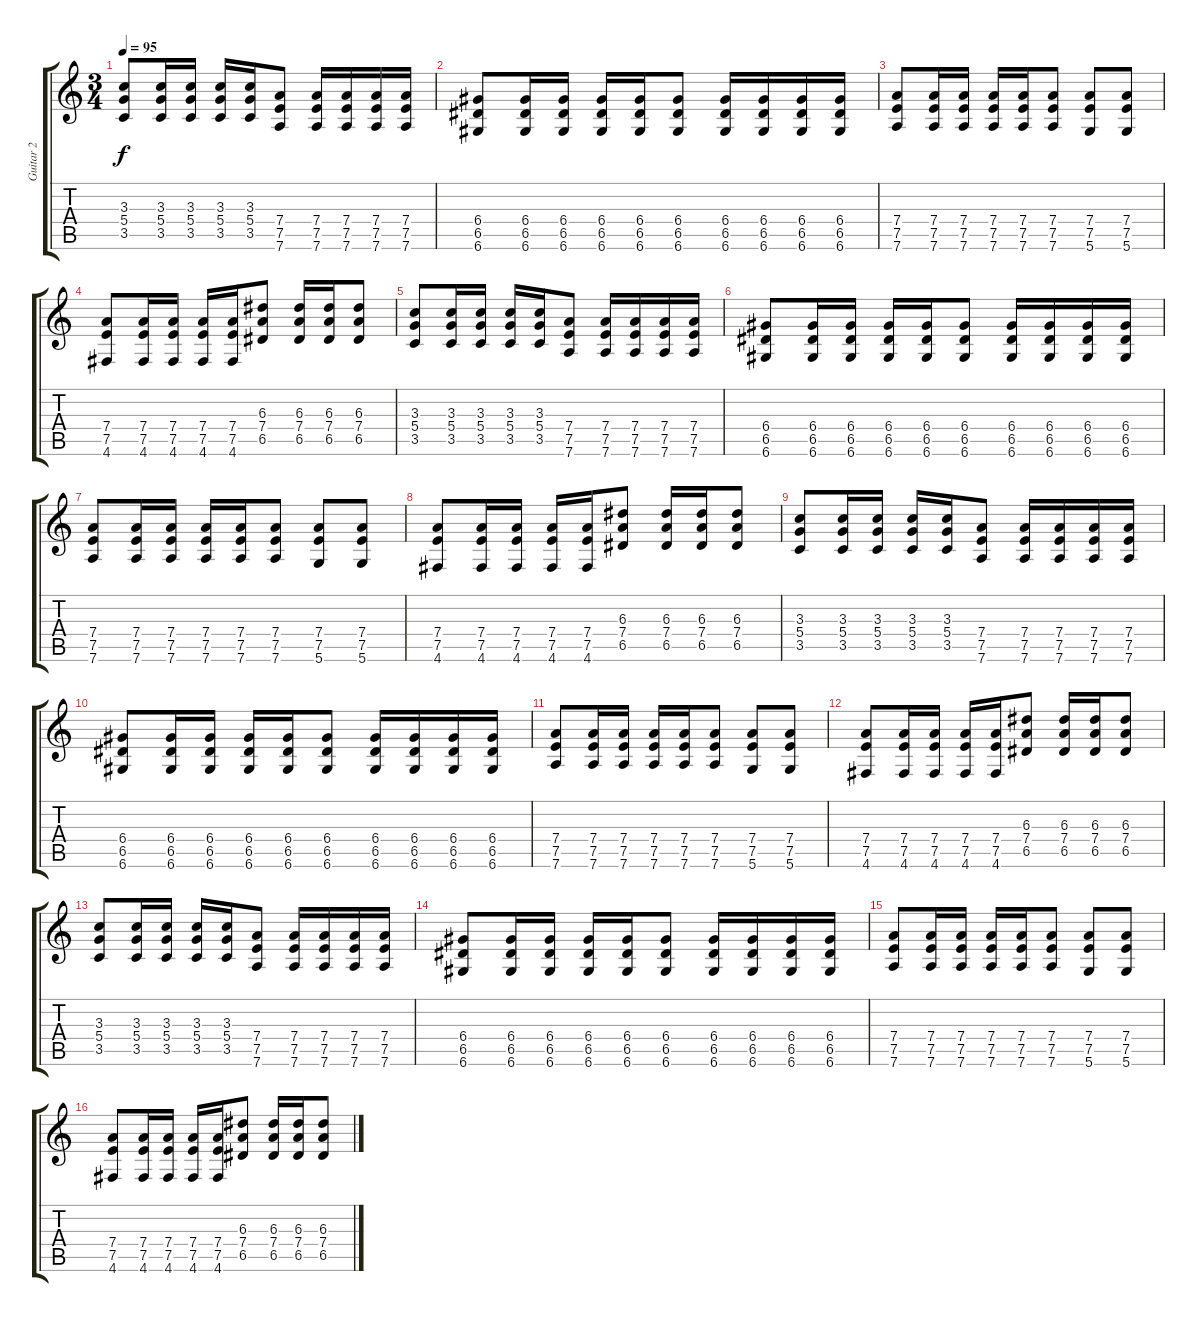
\track ("Guitar 2" "Guitar 2") {instrument distortionguitar}
\staff {score tabs}
\tuning (E4 D4 A3 D3 A2 D2) {hide}
\ts (3 4)
\tempo 95
\clef g2
\ks c
(3.3 5.4 3.5).8{dy f} (3.3 5.4 3.5).16 (3.3 5.4 3.5).16 (3.3 5.4 3.5).16 (3.3 5.4 3.5).16 (7.4 7.5 7.6).8 (7.4 7.5 7.6).16 (7.4 7.5 7.6).16 (7.4 7.5 7.6).16 (7.4 7.5 7.6).16 |
(6.4 6.5 6.6).8 (6.4 6.5 6.6).16 (6.4 6.5 6.6).16 (6.4 6.5 6.6).16 (6.4 6.5 6.6).16 (6.4 6.5 6.6).8 (6.4 6.5 6.6).16 (6.4 6.5 6.6).16 (6.4 6.5 6.6).16 (6.4 6.5 6.6).16 |
(7.4 7.5 7.6).8 (7.4 7.5 7.6).16 (7.4 7.5 7.6).16 (7.4 7.5 7.6).16 (7.4 7.5 7.6).16 (7.4 7.5 7.6).8 (7.4 7.5 5.6).8 (7.4 7.5 5.6).8 |
(7.4 7.5 4.6).8 (7.4 7.5 4.6).16 (7.4 7.5 4.6).16 (7.4 7.5 4.6).16 (7.4 7.5 4.6).16 (6.3 7.4 6.5).8 (6.3 7.4 6.5).16 (6.3 7.4 6.5).16 (6.3 7.4 6.5).8 |
(3.3 5.4 3.5).8 (3.3 5.4 3.5).16 (3.3 5.4 3.5).16 (3.3 5.4 3.5).16 (3.3 5.4 3.5).16 (7.4 7.5 7.6).8 (7.4 7.5 7.6).16 (7.4 7.5 7.6).16 (7.4 7.5 7.6).16 (7.4 7.5 7.6).16 |
(6.4 6.5 6.6).8 (6.4 6.5 6.6).16 (6.4 6.5 6.6).16 (6.4 6.5 6.6).16 (6.4 6.5 6.6).16 (6.4 6.5 6.6).8 (6.4 6.5 6.6).16 (6.4 6.5 6.6).16 (6.4 6.5 6.6).16 (6.4 6.5 6.6).16 |
(7.4 7.5 7.6).8 (7.4 7.5 7.6).16 (7.4 7.5 7.6).16 (7.4 7.5 7.6).16 (7.4 7.5 7.6).16 (7.4 7.5 7.6).8 (7.4 7.5 5.6).8 (7.4 7.5 5.6).8 |
(7.4 7.5 4.6).8 (7.4 7.5 4.6).16 (7.4 7.5 4.6).16 (7.4 7.5 4.6).16 (7.4 7.5 4.6).16 (6.3 7.4 6.5).8 (6.3 7.4 6.5).16 (6.3 7.4 6.5).16 (6.3 7.4 6.5).8 |
(3.3 5.4 3.5).8 (3.3 5.4 3.5).16 (3.3 5.4 3.5).16 (3.3 5.4 3.5).16 (3.3 5.4 3.5).16 (7.4 7.5 7.6).8 (7.4 7.5 7.6).16 (7.4 7.5 7.6).16 (7.4 7.5 7.6).16 (7.4 7.5 7.6).16 |
(6.4 6.5 6.6).8 (6.4 6.5 6.6).16 (6.4 6.5 6.6).16 (6.4 6.5 6.6).16 (6.4 6.5 6.6).16 (6.4 6.5 6.6).8 (6.4 6.5 6.6).16 (6.4 6.5 6.6).16 (6.4 6.5 6.6).16 (6.4 6.5 6.6).16 |
(7.4 7.5 7.6).8 (7.4 7.5 7.6).16 (7.4 7.5 7.6).16 (7.4 7.5 7.6).16 (7.4 7.5 7.6).16 (7.4 7.5 7.6).8 (7.4 7.5 5.6).8 (7.4 7.5 5.6).8 |
(7.4 7.5 4.6).8 (7.4 7.5 4.6).16 (7.4 7.5 4.6).16 (7.4 7.5 4.6).16 (7.4 7.5 4.6).16 (6.3 7.4 6.5).8 (6.3 7.4 6.5).16 (6.3 7.4 6.5).16 (6.3 7.4 6.5).8 |
(3.3 5.4 3.5).8 (3.3 5.4 3.5).16 (3.3 5.4 3.5).16 (3.3 5.4 3.5).16 (3.3 5.4 3.5).16 (7.4 7.5 7.6).8 (7.4 7.5 7.6).16 (7.4 7.5 7.6).16 (7.4 7.5 7.6).16 (7.4 7.5 7.6).16 |
(6.4 6.5 6.6).8 (6.4 6.5 6.6).16 (6.4 6.5 6.6).16 (6.4 6.5 6.6).16 (6.4 6.5 6.6).16 (6.4 6.5 6.6).8 (6.4 6.5 6.6).16 (6.4 6.5 6.6).16 (6.4 6.5 6.6).16 (6.4 6.5 6.6).16 |
(7.4 7.5 7.6).8 (7.4 7.5 7.6).16 (7.4 7.5 7.6).16 (7.4 7.5 7.6).16 (7.4 7.5 7.6).16 (7.4 7.5 7.6).8 (7.4 7.5 5.6).8 (7.4 7.5 5.6).8 |
(7.4 7.5 4.6).8 (7.4 7.5 4.6).16 (7.4 7.5 4.6).16 (7.4 7.5 4.6).16 (7.4 7.5 4.6).16 (6.3 7.4 6.5).8 (6.3 7.4 6.5).16 (6.3 7.4 6.5).16 (6.3 7.4 6.5).8
